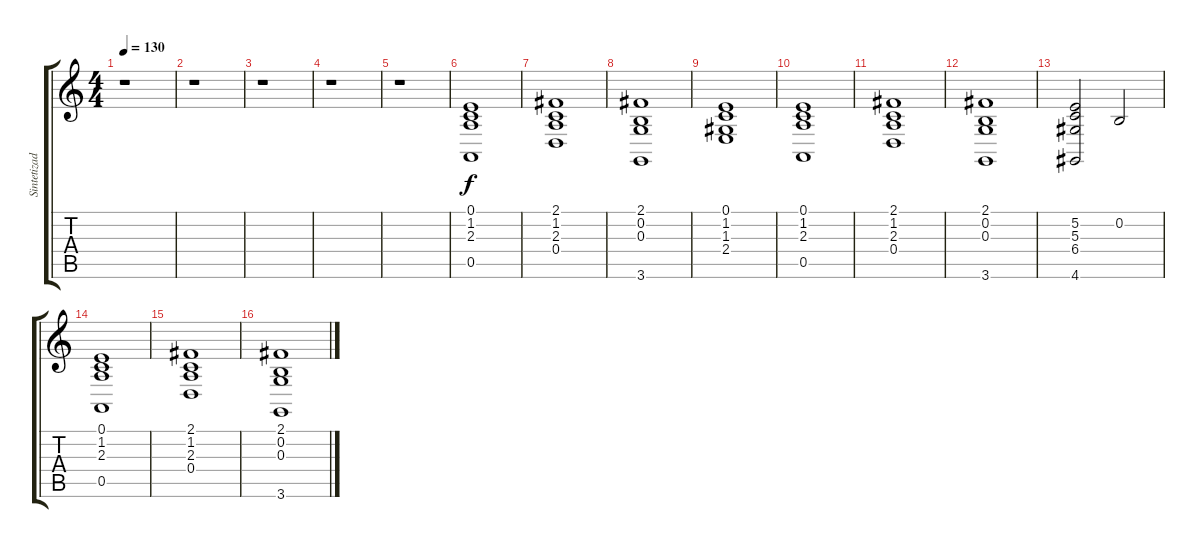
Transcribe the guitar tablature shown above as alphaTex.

\track ("Sintetizador" "Sintetizad") {instrument pad2warm}
\staff {score tabs}
\tuning (E4 B3 G3 D3 A2 E2) {hide}
\ts (4 4)
\tempo 130
\clef g2
\ks c
r.1{dy f instrument pad2warm} |
r.1 |
r.1 |
r.1 |
r.1 |
(0.1 1.2 2.3 0.5).1 |
(2.1 1.2 2.3 0.4).1 |
(2.1 0.2 0.3 3.6).1 |
(0.1 1.2 1.3 2.4).1 |
(0.1 1.2 2.3 0.5).1 |
(2.1 1.2 2.3 0.4).1 |
(2.1 0.2 0.3 3.6).1 |
(5.2 5.3 6.4 4.6).2 0.2.2 |
(0.1 1.2 2.3 0.5).1 |
(2.1 1.2 2.3 0.4).1 |
(2.1 0.2 0.3 3.6).1
